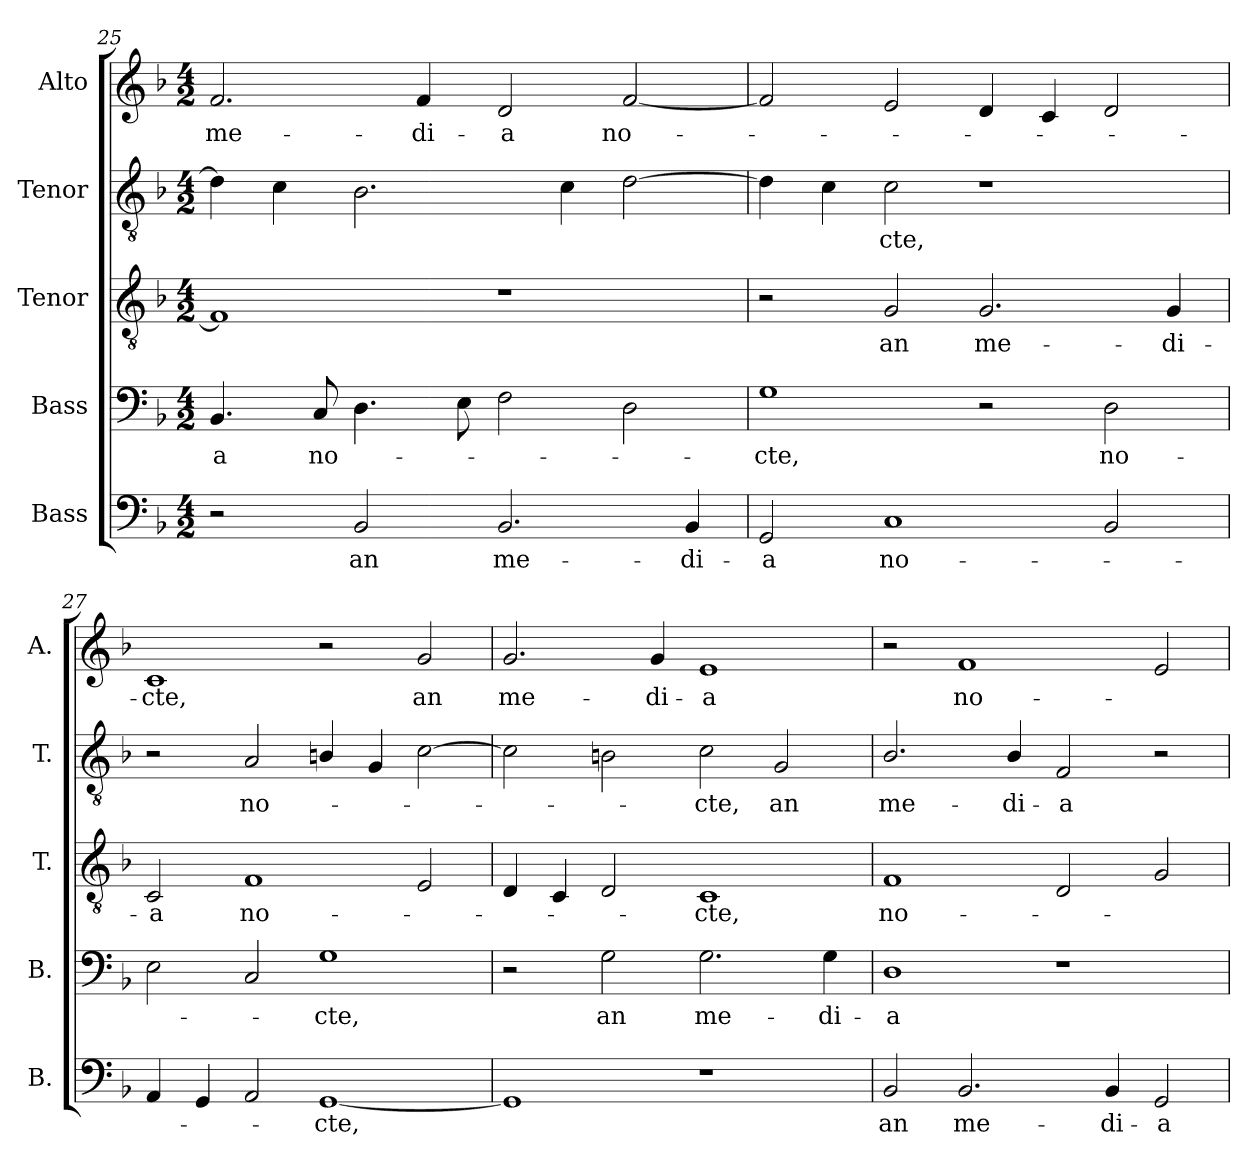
**kern	**text	**kern	**text	**kern	**text	**kern	**text	**kern	**text
*part5	*part5	*part4	*part4	*part3	*part3	*part2	*part2	*part1	*part1
*staff5	*staff5	*staff4	*staff4	*staff3	*staff3	*staff2	*staff2	*staff1	*staff1
*I"Bass	*	*I"Bass	*	*I"Tenor	*	*I"Tenor	*	*I"Alto	*
*I'B.	*	*I'B.	*	*I'T.	*	*I'T.	*	*I'A.	*
!!LO:LB:g=z
*clefF4	*	*clefF4	*	*clefGv2	*	*clefGv2	*	*clefG2	*
*	*	*	*	*ITrd7c12	*	*ITrd7c12	*	*	*
*k[b-]	*	*k[b-]	*	*k[b-]	*	*k[b-]	*	*k[b-]	*
*F:	*	*F:	*	*F:	*	*F:	*	*F:	*
*M4/2	*	*M4/2	*	*M4/2	*	*M4/2	*	*M4/2	*
=25	=25	=25	=25	=25	=25	=25	=25	=25	=25
!	!	!	!LO:LY:b:color=#000000	!	!	!	!	!	!
!	!	!	!	!	!	!	!	!	!LO:LY:b:color=#000000
2r	.	4.BB-i/	-a	1FFi]	.	4Di\]	.	2.fi/	me-
.	.	.	.	.	.	4Ci\	.	.	.
!	!	!	!LO:LY:b:color=#000000	!	!	!	!	!	!
.	.	8Ci/	no-	.	.	.	.	.	.
!	!LO:LY:b:color=#000000	!	!	!	!	!	!	!	!
2BB-i/	an	4.Di\	.	.	.	2.BB-i\	.	.	.
!	!	!	!	!	!	!	!	!	!LO:LY:b:color=#000000
.	.	.	.	.	.	.	.	4fi/	-di-
.	.	8Ei\	.	.	.	.	.	.	.
!	!LO:LY:b:color=#000000	!	!	!	!	!	!	!	!
!	!	!	!	!	!	!	!	!	!LO:LY:b:color=#000000
2.BB-i/	me-	2Fi\	.	1r	.	.	.	2di/	-a
.	.	.	.	.	.	4Ci\	.	.	.
!	!	!	!	!	!	!	!	!	!LO:LY:b:color=#000000
.	.	2Di\	.	.	.	[2Di\	.	[2fi/	no-
!	!LO:LY:b:color=#000000	!	!	!	!	!	!	!	!
4BB-i/	-di-	.	.	.	.	.	.	.	.
=26	=26	=26	=26	=26	=26	=26	=26	=26	=26
!	!LO:LY:b:color=#000000	!	!	!	!	!	!	!	!
!	!	!	!LO:LY:b:color=#000000	!	!	!	!	!	!
2GGi/	-a	1Gi	-cte,	2r	.	4Di\]	.	2fi/]	.
.	.	.	.	.	.	4Ci\	.	.	.
!	!LO:LY:b:color=#000000	!	!	!	!	!	!	!	!
!	!	!	!	!	!LO:LY:b:color=#000000	!	!	!	!
!	!	!	!	!	!	!	!LO:LY:b:color=#000000	!	!
1Ci	no-	.	.	2GGi/	an	2Ci\	-cte,	2ei/	.
!	!	!	!	!	!LO:LY:b:color=#000000	!	!	!	!
.	.	2r	.	2.GGi/	me-	1r	.	4di/	.
.	.	.	.	.	.	.	.	4ci/	.
!	!	!	!LO:LY:b:color=#000000	!	!	!	!	!	!
2BB-i/	.	2Di\	no-	.	.	.	.	2di/	.
!	!	!	!	!	!LO:LY:b:color=#000000	!	!	!	!
.	.	.	.	4GGi/	-di-	.	.	.	.
=27	=27	=27	=27	=27	=27	=27	=27	=27	=27
!	!	!	!	!	!LO:LY:b:color=#000000	!	!	!	!
!	!	!	!	!	!	!	!	!	!LO:LY:b:color=#000000
4AAi/	.	2Ei\	.	2CCi/	-a	2r	.	1ci	-cte,
4GGi/	.	.	.	.	.	.	.	.	.
!	!	!	!	!	!LO:LY:b:color=#000000	!	!	!	!
!	!	!	!	!	!	!	!LO:LY:b:color=#000000	!	!
2AAi/	.	2Ci/	.	1FFi	no-	2AAi/	no-	.	.
!	!LO:LY:b:color=#000000	!	!	!	!	!	!	!	!
!	!	!	!LO:LY:b:color=#000000	!	!	!	!	!	!
[1GGi	-cte,	1Gi	-cte,	.	.	4BBni/	.	2r	.
.	.	.	.	.	.	4GGi/	.	.	.
!	!	!	!	!	!	!	!	!	!LO:LY:b:color=#000000
.	.	.	.	2EEi/	.	[2Ci\	.	2gi/	an
=28	=28	=28	=28	=28	=28	=28	=28	=28	=28
!	!	!	!	!	!	!	!	!	!LO:LY:b:color=#000000
1GGi]	.	2r	.	4DDi/	.	2Ci\]	.	2.gi/	me-
.	.	.	.	4CCi/	.	.	.	.	.
!	!	!	!LO:LY:b:color=#000000	!	!	!	!	!	!
.	.	2Gi\	an	2DDi/	.	2BBni\	.	.	.
!	!	!	!	!	!	!	!	!	!LO:LY:b:color=#000000
.	.	.	.	.	.	.	.	4gi/	-di-
!	!	!	!LO:LY:b:color=#000000	!	!	!	!	!	!
!	!	!	!	!	!LO:LY:b:color=#000000	!	!	!	!
!	!	!	!	!	!	!	!LO:LY:b:color=#000000	!	!
!	!	!	!	!	!	!	!	!	!LO:LY:b:color=#000000
1r	.	2.Gi\	me-	1CCi	-cte,	2Ci\	-cte,	1ei	-a
!	!	!	!	!	!	!	!LO:LY:b:color=#000000	!	!
.	.	.	.	.	.	2GGi/	an	.	.
!	!	!	!LO:LY:b:color=#000000	!	!	!	!	!	!
.	.	4Gi\	-di-	.	.	.	.	.	.
=29	=29	=29	=29	=29	=29	=29	=29	=29	=29
!	!LO:LY:b:color=#000000	!	!	!	!	!	!	!	!
!	!	!	!LO:LY:b:color=#000000	!	!	!	!	!	!
!	!	!	!	!	!LO:LY:b:color=#000000	!	!	!	!
!	!	!	!	!	!	!	!LO:LY:b:color=#000000	!	!
2BB-i/	an	1Di	-a	1FFi	no-	2.BB-i/	me-	2r	.
!	!LO:LY:b:color=#000000	!	!	!	!	!	!	!	!
!	!	!	!	!	!	!	!	!	!LO:LY:b:color=#000000
2.BB-i/	me-	.	.	.	.	.	.	1fi	no-
!	!	!	!	!	!	!	!LO:LY:b:color=#000000	!	!
.	.	.	.	.	.	4BB-i/	-di-	.	.
!	!	!	!	!	!	!	!LO:LY:b:color=#000000	!	!
.	.	1r	.	2DDi/	.	2FFi/	-a	.	.
!	!LO:LY:b:color=#000000	!	!	!	!	!	!	!	!
4BB-i/	-di-	.	.	.	.	.	.	.	.
!	!LO:LY:b:color=#000000	!	!	!	!	!	!	!	!
2GGi/	-a	.	.	2GGi/	.	2r	.	2ei/	.
=	=	=	=	=	=	=	=	=	=
*-	*-	*-	*-	*-	*-	*-	*-	*-	*-
